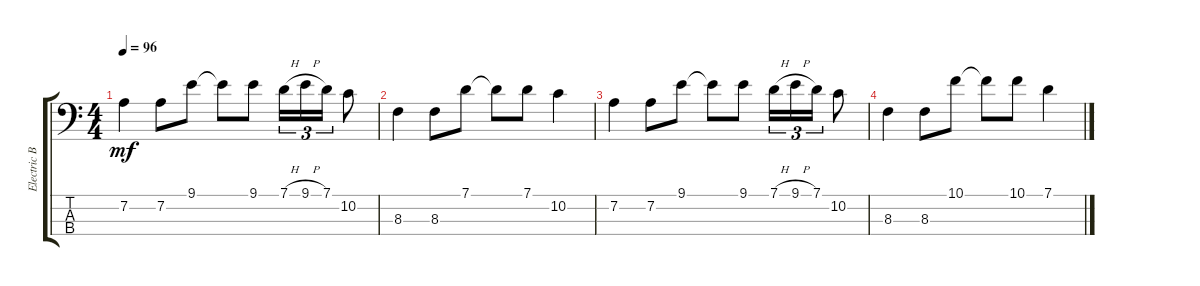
\track ("Electric Bass" "Electric B") {instrument electricbassfinger}
\staff {score tabs}
\tuning (G2 D2 A1 E1) {hide}
\ts (4 4)
\tempo 96
\clef f4
\ks c
7.2.4{dy mf} 7.2.8 9.1.8 9.1{t}.8 9.1.8 7.1{h}.16{tu (3 2)} 9.1{h}.16{tu (3 2)} 7.1.16{tu (3 2)} 10.2.8 |
8.3.4 8.3.8 7.1.8 7.1{t}.8 7.1.8 10.2.4 |
7.2.4 7.2.8 9.1.8 9.1{t}.8 9.1.8 7.1{h}.16{tu (3 2)} 9.1{h}.16{tu (3 2)} 7.1.16{tu (3 2)} 10.2.8 |
8.3.4 8.3.8 10.1.8 10.1{t}.8 10.1.8 7.1.4
